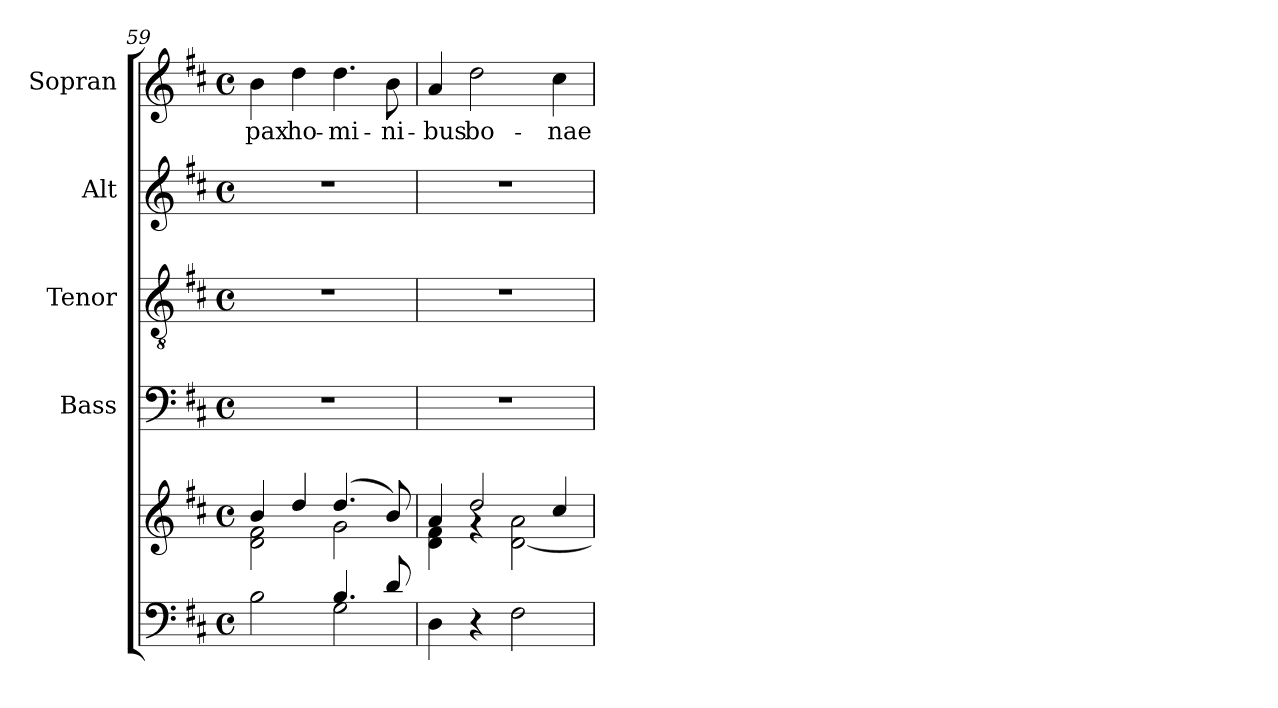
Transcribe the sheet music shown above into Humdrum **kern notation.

**kern	**kern	**kern	**kern	**kern	**kern	**text
*part5	*part5	*part4	*part3	*part2	*part1	*part1
*staff6	*staff5	*staff4	*staff3	*staff2	*staff1	*staff1
*	*	*I"Bass	*I"Tenor	*I"Alt	*I"Sopran	*
*	*	*I'B.	*I'T.	*I'A.	*I'S.	*
*clefF4	*clefG2	*clefF4	*clefGv2	*clefG2	*clefG2	*
*k[f#c#]	*k[f#c#]	*k[f#c#]	*k[f#c#]	*k[f#c#]	*k[f#c#]	*
*D:	*D:	*D:	*D:	*D:	*D:	*
*M4/4	*M4/4	*M4/4	*M4/4	*M4/4	*M4/4	*
*met(c)	*met(c)	*met(c)	*met(c)	*met(c)	*met(c)	*
=59	=59	=59	=59	=59	=59	=59
*^	*^	*	*	*	*	*
!	!	!	!	!	!	!	!	!LO:LY:b
2ryy	2B\	4b/	2d\ 2f#\	1r	1r	1r	4b\	pax
!	!	!	!	!	!	!	!	!LO:LY:b
.	.	4dd/	.	.	.	.	4dd\	ho-
!	!	!	!	!	!	!	!	!LO:LY:b
4.B/	2G\	(4.dd/	2g\	.	.	.	4.dd\	-mi-
!	!	!	!	!	!	!	!	!LO:LY:b
8d/	.	8b/)	.	.	.	.	8b\	-ni-
*v	*v	*	*	*	*	*	*	*
=60	=60	=60	=60	=60	=60	=60	=60
!	!	!	!	!	!	!	!LO:LY:b
4D\	4a/	4d\ 4f#\	1r	1r	1r	4a/	-bus
!	!	!	!	!	!	!	!LO:LY:b
4r	2dd/	4rf	.	.	.	2dd\	bo-
2F#\	.	[<2d\ 2a\	.	.	.	.	.
!	!	!	!	!	!	!	!LO:LY:b
.	4cc#/	.	.	.	.	4cc#\	-nae
*	*v	*v	*	*	*	*	*
=	=	=	=	=	=	=
*-	*-	*-	*-	*-	*-	*-
